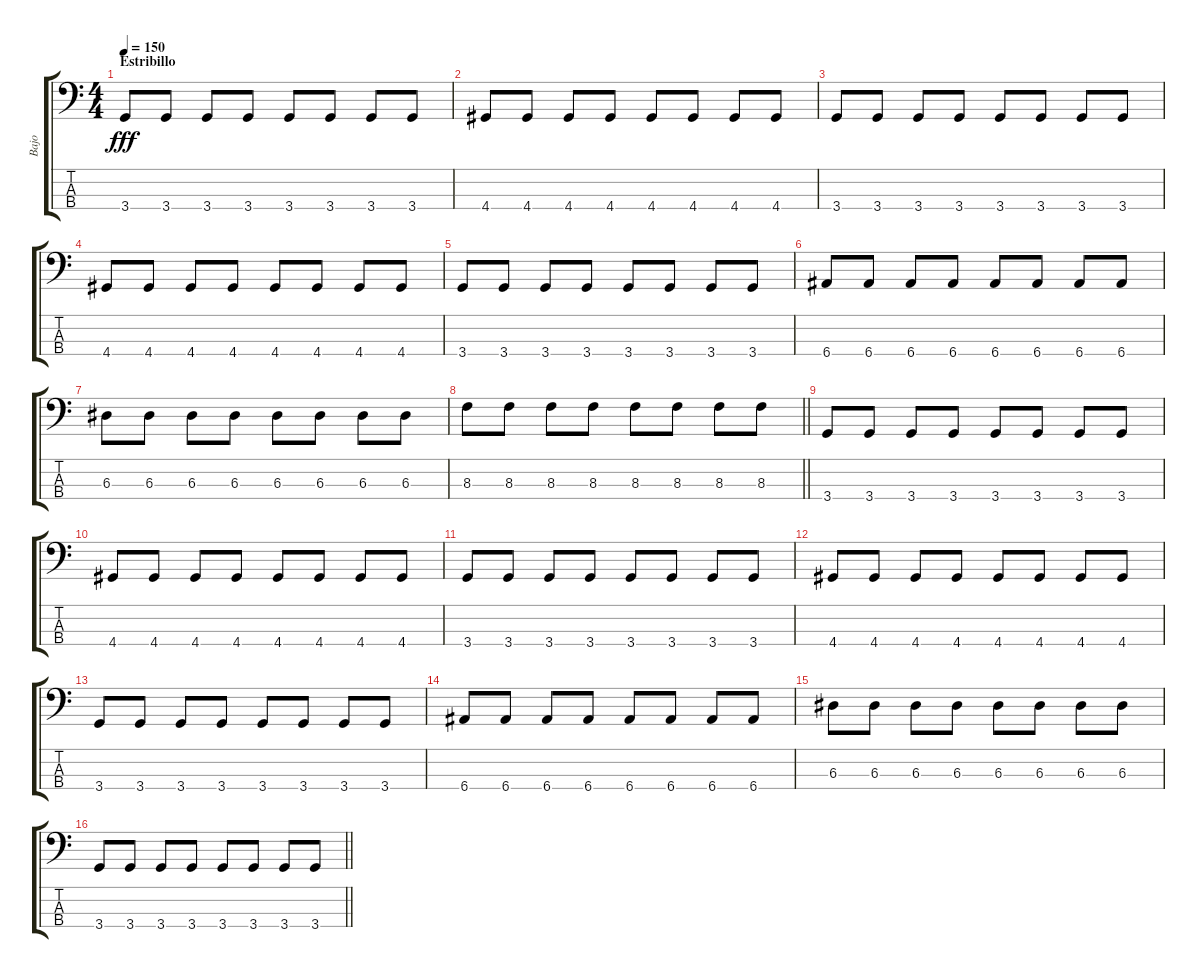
\track ("Bajo" "Bajo") {instrument electricbasspick}
\staff {score tabs}
\tuning (G2 D2 A1 E1) {hide}
\ts (4 4)
\section ("" "Estribillo")
\tempo 150
\clef f4
\ks c
3.4.8{dy fff} 3.4.8 3.4.8 3.4.8 3.4.8 3.4.8 3.4.8 3.4.8 |
4.4.8 4.4.8 4.4.8 4.4.8 4.4.8 4.4.8 4.4.8 4.4.8 |
3.4.8 3.4.8 3.4.8 3.4.8 3.4.8 3.4.8 3.4.8 3.4.8 |
4.4.8 4.4.8 4.4.8 4.4.8 4.4.8 4.4.8 4.4.8 4.4.8 |
3.4.8 3.4.8 3.4.8 3.4.8 3.4.8 3.4.8 3.4.8 3.4.8 |
6.4.8 6.4.8 6.4.8 6.4.8 6.4.8 6.4.8 6.4.8 6.4.8 |
6.3.8 6.3.8 6.3.8 6.3.8 6.3.8 6.3.8 6.3.8 6.3.8 |
\barLineRight lightlight
8.3.8 8.3.8 8.3.8 8.3.8 8.3.8 8.3.8 8.3.8 8.3.8 |
3.4.8 3.4.8 3.4.8 3.4.8 3.4.8 3.4.8 3.4.8 3.4.8 |
4.4.8 4.4.8 4.4.8 4.4.8 4.4.8 4.4.8 4.4.8 4.4.8 |
3.4.8 3.4.8 3.4.8 3.4.8 3.4.8 3.4.8 3.4.8 3.4.8 |
4.4.8 4.4.8 4.4.8 4.4.8 4.4.8 4.4.8 4.4.8 4.4.8 |
3.4.8 3.4.8 3.4.8 3.4.8 3.4.8 3.4.8 3.4.8 3.4.8 |
6.4.8 6.4.8 6.4.8 6.4.8 6.4.8 6.4.8 6.4.8 6.4.8 |
6.3.8 6.3.8 6.3.8 6.3.8 6.3.8 6.3.8 6.3.8 6.3.8 |
\barLineRight lightlight
3.4.8 3.4.8 3.4.8 3.4.8 3.4.8 3.4.8 3.4.8 3.4.8
